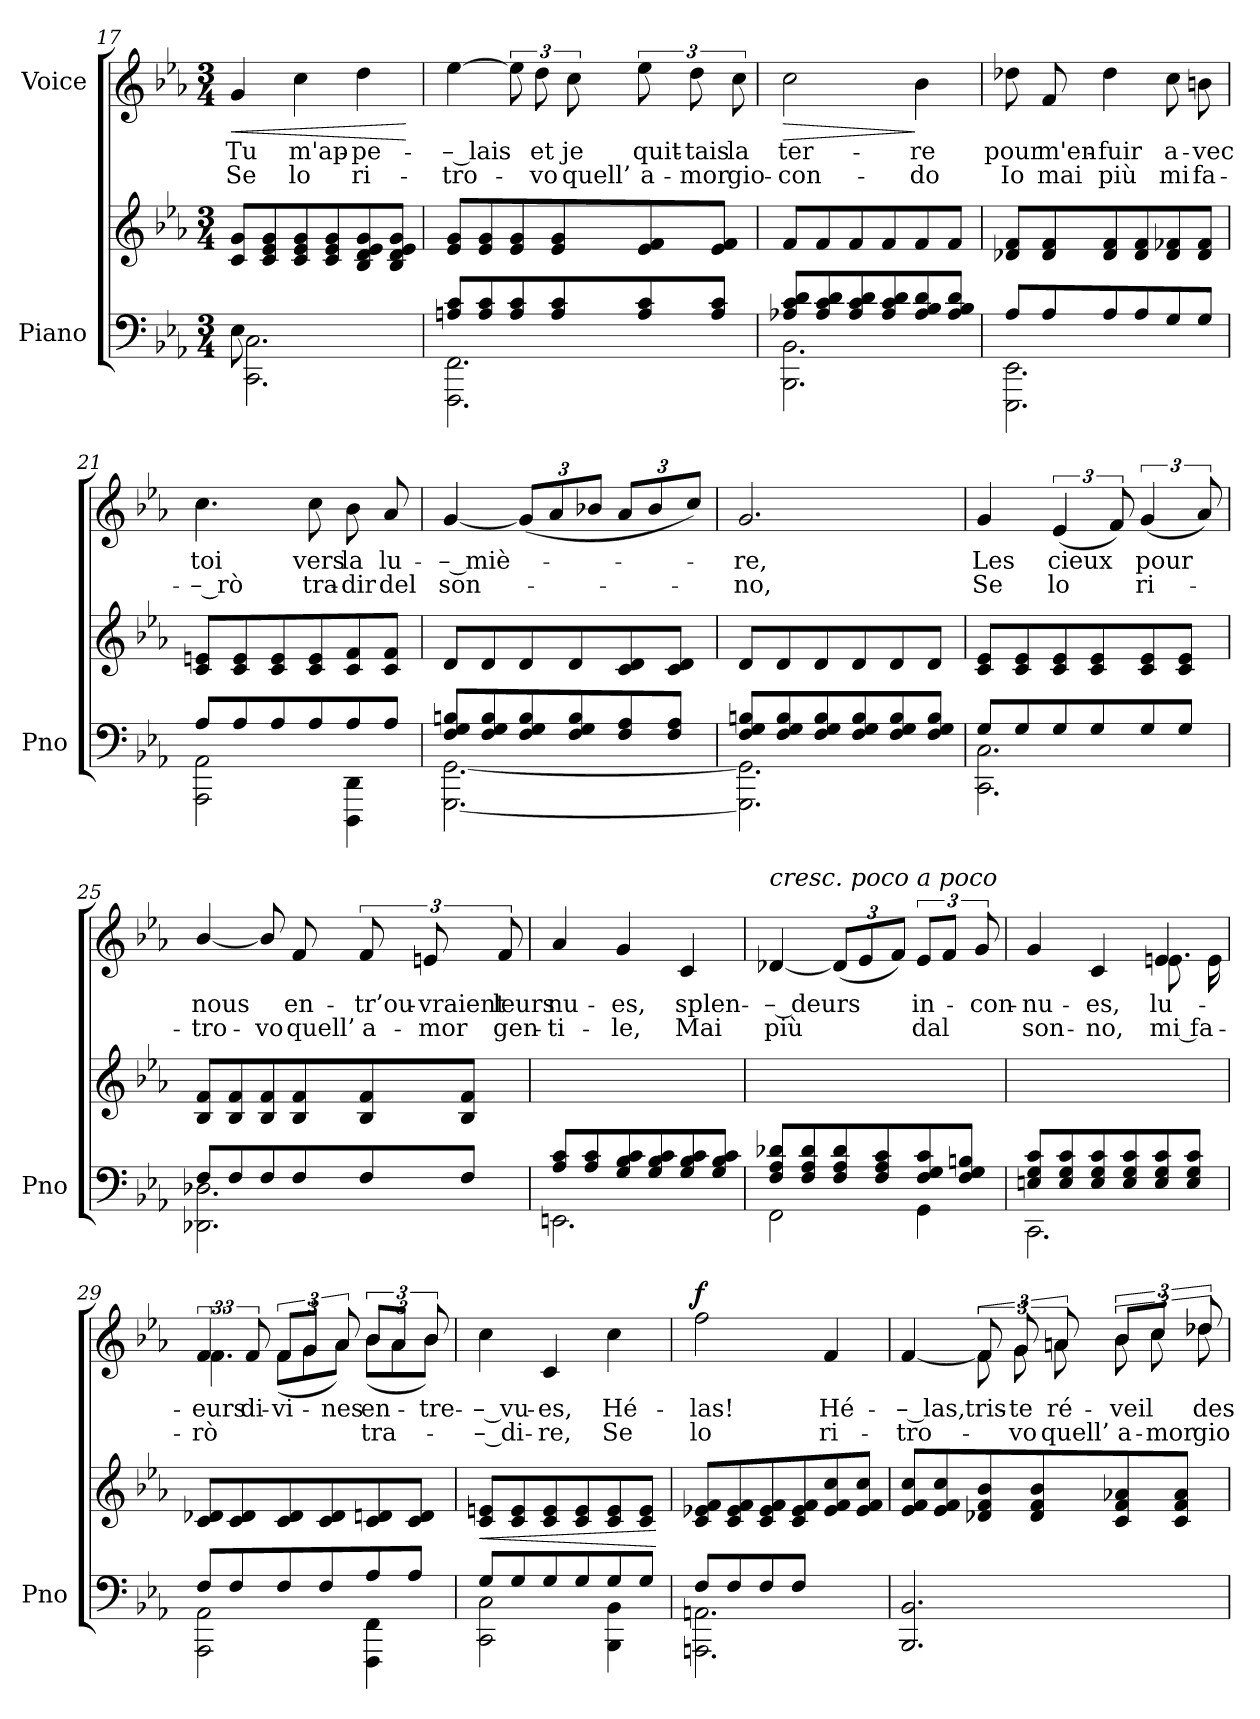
**kern	**kern	**dynam	**kern	**text	**text	**dynam
*part2	*part2	*part2	*part1	*part1	*part1	*part1
*staff3	*staff2	*staff2/3	*staff1	*staff1	*staff1	*staff1
*I"Piano	*	*	*I"Voice	*	*	*
*I'Pno	*	*	*	*	*	*
*clefF4	*clefG2	*	*clefG2	*	*	*
*k[b-e-a-]	*k[b-e-a-]	*	*k[b-e-a-]	*	*	*
*M3/4	*M3/4	*	*M3/4	*	*	*
=17	=17	=17	=17	=17	=17	=17
*^	*^	*	*	*	*	*
!	!	!	!	!	!	!	!	!LO:HP:b
8E-\	2.CC\ 2.C\	8c/ 8g/L	8ryy	.	4g/	Tu	Se	<
2ryy	.	8c/ 8e-/ 8g/	8ryy	.	.	.	.	.
.	.	8c/ 8e-/ 8g/	4ryy	.	4cc\	m'ap-	lo	.
.	.	8c/ 8e-/ 8g/	.	.	.	.	.	.
.	.	8B-j/ 8d/ 8e-/ 8g/	4ryy	.	4dd\	-pe-	ri-	.
8ryy	.	8B-/ 8d/ 8e-/ 8g/J	.	.	.	.	.	.
*v	*v	*	*	*	*	*	*	*
*	*v	*v	*	*	*	*	*
.	.	.	.	.	.	[
=18	=18	=18	=18	=18	=18	=18
*^	*	*	*	*	*	*
8An/ 8c/L	2.FFF\ 2.FF\	8e-/ 8g/L	.	[4ee-\	-– lais	-tro-	.
8A/ 8c/	.	8e-/ 8g/	.	.	.	.	.
8A/ 8c/	.	8e-/ 8g/	.	12ee-\]	.	.	.
.	.	.	.	12dd\	et	-vo	.
8A/ 8c/	.	8e-/ 8g/	.	.	.	.	.
.	.	.	.	12cc\	je	quell’	.
8A/ 8c/	.	8e-/ 8f/	.	12ee-\	quit-	a-	.
.	.	.	.	12dd\	-tais	-mor	.
8A/ 8c/J	.	8e-/ 8f/J	.	.	.	.	.
.	.	.	.	12cc\	la	gio-	.
=19	=19	=19	=19	=19	=19	=19	=19
!	!	!	!	!	!	!	!LO:HP:b
8A-X/ 8c/ 8d/L	2.BBB-\ 2.BB-\	8f/L	.	2cc\	ter-	-con-	>
8A-/ 8c/ 8d/	.	8f/	.	.	.	.	.
8A-/ 8c/ 8d/	.	8f/	.	.	.	.	.
8A-/ 8c/ 8d/	.	8f/	.	.	.	.	.
8A-/ 8B-/ 8d/	.	8f/	.	4b-\	-re	-do	]
8A-/ 8B-/ 8d/J	.	8f/J	.	.	.	.	.
=20	=20	=20	=20	=20	=20	=20	=20
8A-/L	2.EEE-\ 2.EE-\	8d-X/ 8f/L	.	8dd-X\	pour	Io	.
8A-/	.	8d-/ 8f/	.	8f/	m'en-	mai	.
8A-/	.	8d-/ 8f/	.	4dd-\	-fuir	più	.
8A-/	.	8d-/ 8f/	.	.	.	.	.
8G/	.	8d-/ 8f-X/	.	8cc\	a-	mi	.
8G/J	.	8d-/ 8f-/J	.	8bn\	-vec	fa-	.
=21	=21	=21	=21	=21	=21	=21	=21
8A-/L	2AAA-\ 2AA-\	8c/ 8en/L	.	4.cc\	toi	-– rò	.
8A-/	.	8c/ 8e/	.	.	.	.	.
8A-/	.	8c/ 8e/	.	.	.	.	.
8A-/	.	8c/ 8e/	.	8cc\	vers	tra-	.
8A-/	4DDD\ 4DD\	8c/ 8f/	.	8b-j\	la	-dir	.
8A-/J	.	8c/ 8f/J	.	8a-/	lu-	del	.
=22	=22	=22	=22	=22	=22	=22	=22
8F/ 8G/ 8Bn/L	[2.GGG\ [<2.GG\	8d/L	.	[4g/	-– miè-	son-	.
8F/ 8G/ 8B/	.	8d/	.	.	.	.	.
*	*	*	*	*Xbrackettup	*	*	*
8F/ 8G/ 8B/	.	8d/	.	(12g/L]	.	.	.
.	.	.	.	12a-/	.	.	.
8F/ 8G/ 8B/	.	8d/	.	.	.	.	.
.	.	.	.	12b-X/J	.	.	.
8F/ 8A-/	.	8c/ 8d/	.	12a-/L	.	.	.
.	.	.	.	12b-/	.	.	.
8F/ 8A-/J	.	8c/ 8d/J	.	.	.	.	.
.	.	.	.	12cc/J)	.	.	.
=23	=23	=23	=23	=23	=23	=23	=23
8F/ 8G/ 8Bn/L	2.GGG\] 2.GG\]	8d/L	.	2.g/	-re,	-no,	.
8F/ 8G/ 8B/	.	8d/	.	.	.	.	.
8F/ 8G/ 8B/	.	8d/	.	.	.	.	.
8F/ 8G/ 8B/	.	8d/	.	.	.	.	.
8F/ 8G/ 8B/	.	8d/	.	.	.	.	.
8F/ 8G/ 8B/J	.	8d/J	.	.	.	.	.
=24	=24	=24	=24	=24	=24	=24	=24
8G/L	2.CC\ 2.C\	8c/ 8e-/L	.	4g/	Les	Se	.
8G/	.	8c/ 8e-/	.	.	.	.	.
*	*	*	*	*brackettup	*	*	*
8G/	.	8c/ 8e-/	.	(6e-/	cieux	lo	.
8G/	.	8c/ 8e-/	.	.	.	.	.
.	.	.	.	12f/)	.	.	.
8G/	.	8c/ 8e-/	.	(6g/	pour	ri-	.
8G/J	.	8c/ 8e-/J	.	.	.	.	.
.	.	.	.	12a-/)	.	.	.
=25	=25	=25	=25	=25	=25	=25	=25
8F/L	2.DD-X\ 2.D-X\	8B-/ 8f/L	.	[4b-/	nous	-tro-	.
8F/	.	8B-/ 8f/	.	.	.	.	.
8F/	.	8B-/ 8f/	.	8b-/]	.	-vo	.
8F/	.	8B-/ 8f/	.	8f/	en-	quell’	.
8F/	.	8B-/ 8f/	.	12f/	-tr’ou-	a-	.
.	.	.	.	12en/	-vraient	-mor	.
8F/J	.	8B-/ 8f/J	.	.	.	.	.
.	.	.	.	12f/	leurs	gen-	.
=26	=26	=26	=26	=26	=26	=26	=26
8A-/ 8c/L	2.EEn\	2.ryy	.	4a-/	nu-	-ti-	.
8A-/ 8c/	.	.	.	.	.	.	.
8G/ 8B-/ 8c/	.	.	.	4g/	-es,	-le,	.
8G/ 8B-/ 8c/	.	.	.	.	.	.	.
8G/ 8B-/ 8c/	.	.	.	4c/	splen-	Mai	.
8G/ 8B-/ 8c/J	.	.	.	.	.	.	.
=27	=27	=27	=27	=27	=27	=27	=27
!	!	!	!	!LO:TX:a:i:t=cresc. poco a poco	!	!	!
8F/ 8A-/ 8d-X/L	2FF\	2.ryy	.	[4d-X/	-– deurs	più	.
8F/ 8A-/ 8d-/	.	.	.	.	.	.	.
*	*	*	*	*Xbrackettup	*	*	*
8F/ 8A-/ 8d-/	.	.	.	(12d-/L]	.	.	.
.	.	.	.	12e-/	.	.	.
8F/ 8A-/ 8c/	.	.	.	.	.	.	.
.	.	.	.	12f/J)	.	.	.
*	*	*	*	*brackettup	*	*	*
8F/ 8G/ 8c/	4GG\	.	.	12e-/L	in-	dal	.
.	.	.	.	12f/J	.	.	.
8F/ 8G/ 8Bn/J	.	.	.	.	.	.	.
.	.	.	.	12g/	-con-	.	.
=28	=28	=28	=28	=28	=28	=28	=28
*	*	*	*	*^	*	*	*
8En/ 8G/ 8c/L	2.CC\	2.ryy	.	4g/	4ryy	-nu-	son-	.
8E/ 8G/ 8c/	.	.	.	.	.	.	.	.
8E/ 8G/ 8c/	.	.	.	4c/	4ryy	-es,	-no,	.
8E/ 8G/ 8c/	.	.	.	.	.	.	.	.
8E/ 8G/ 8c/	.	.	.	4en/	8.e\	lu-	mi fa-	.
8E/ 8G/ 8c/J	.	.	.	.	.	.	.	.
.	.	.	.	.	16e\	.	.	.
=29	=29	=29	=29	=29	=29	=29	=29	=29
8F/L	2AAA-\ 2AA-\	8c/ 8d-X/L	.	6f/	6.f\	-eurs	-rò	.
8F/	.	8c/ 8d-/	.	.	.	.	.	.
.	.	.	.	12f/	.	di-	.	.
*	*	*	*	*	*Xbrackettup	*	*	*
8F/	.	8c/ 8d-/	.	12f/L	(12f\L	-vi-	.	.
.	.	.	.	12g/J	12g\	.	.	.
8F/	.	8c/ 8d-/	.	.	.	.	.	.
.	.	.	.	12a-/	12a-\J)	-nes	.	.
*	*	*	*	*brackettup	*Xbrackettup	*	*	*
8A-/	4FFF\ 4FF\	8c/ 8dn/	.	12b-/L	(12b-\L	en-	tra-	.
.	.	.	.	12a-/J	12a-\	.	.	.
8A-/J	.	8c/ 8d/J	.	.	.	.	.	.
.	.	.	.	12b-/	12b-\J)	-tre-	.	.
=30	=30	=30	=30	=30	=30	=30	=30	=30
!	!	!	!LO:HP:b	!	!	!	!	!
*	*	*	*	*v	*v	*	*	*
8G/L	2CC\ 2C\	8c/ 8en/L	<	4cc\	-– vu-	-– di-	.
8G/	.	8c/ 8e/	.	.	.	.	.
8G/	.	8c/ 8e/	.	4c/	-es,	-re,	.
8G/	.	8c/ 8e/	.	.	.	.	.
8G/	4BBB-\ 4BB-\	8c/ 8e/	.	4cc\	Hé-	Se	.
8G/J	.	8c/ 8e/J	.	.	.	.	.
*v	*v	*	*	*	*	*	*
.	.	[	.	.	.	.
=31	=31	=31	=31	=31	=31	=31
*^	*^	*	*	*	*	*
!	!	!	!	!	!	!	!	!LO:DY:a
8F/L	2.AAAn\ 2.AAn\	8c/ 8e-X/ 8f/L	2ryy	.	2ff\	-las!	lo	f
8F/	.	8c/ 8e-/ 8f/	.	.	.	.	.	.
8F/	.	8c/ 8e-/ 8f/	.	.	.	.	.	.
8F/J	.	8c/ 8e-/ 8f/	.	.	.	.	.	.
4ryy	.	8e-/ 8f/ 8cc/	4ryy	.	4f/	Hé-	ri-	.
.	.	8e-/ 8f/ 8cc/J	.	.	.	.	.	.
*v	*v	*	*	*	*	*	*	*
*	*v	*v	*	*	*	*	*
=32	=32	=32	=32	=32	=32	=32
*	*	*	*^	*	*	*
2.BBB-/ 2.BB-/	8e-/ 8f/ 8cc/L	.	[<4f/	4ryy	-– las,	-tro-	.
.	8e-/ 8f/ 8cc/	.	.	.	.	.	.
*	*	*	*brackettup	*	*	*	*
.	8d-X/ 8f/ 8b-/	.	12f/]	12f\	tris-	.	.
.	.	.	12g/	12g\	-te	-vo	.
.	8d-/ 8f/ 8b-/	.	.	.	.	.	.
.	.	.	12an/	12a\	ré-	quell’	.
.	8c/ 8f/ 8a-X/	.	12b-/L	12b-\	-veil	a-	.
.	.	.	12cc/J	12cc\	.	-mor	.
.	8c/ 8f/ 8a-/J	.	.	.	.	.	.
.	.	.	12dd-X/	12dd-\	des	gio-	.
*	*	*	*v	*v	*	*	*
=	=	=	=	=	=	=
*-	*-	*-	*-	*-	*-	*-
